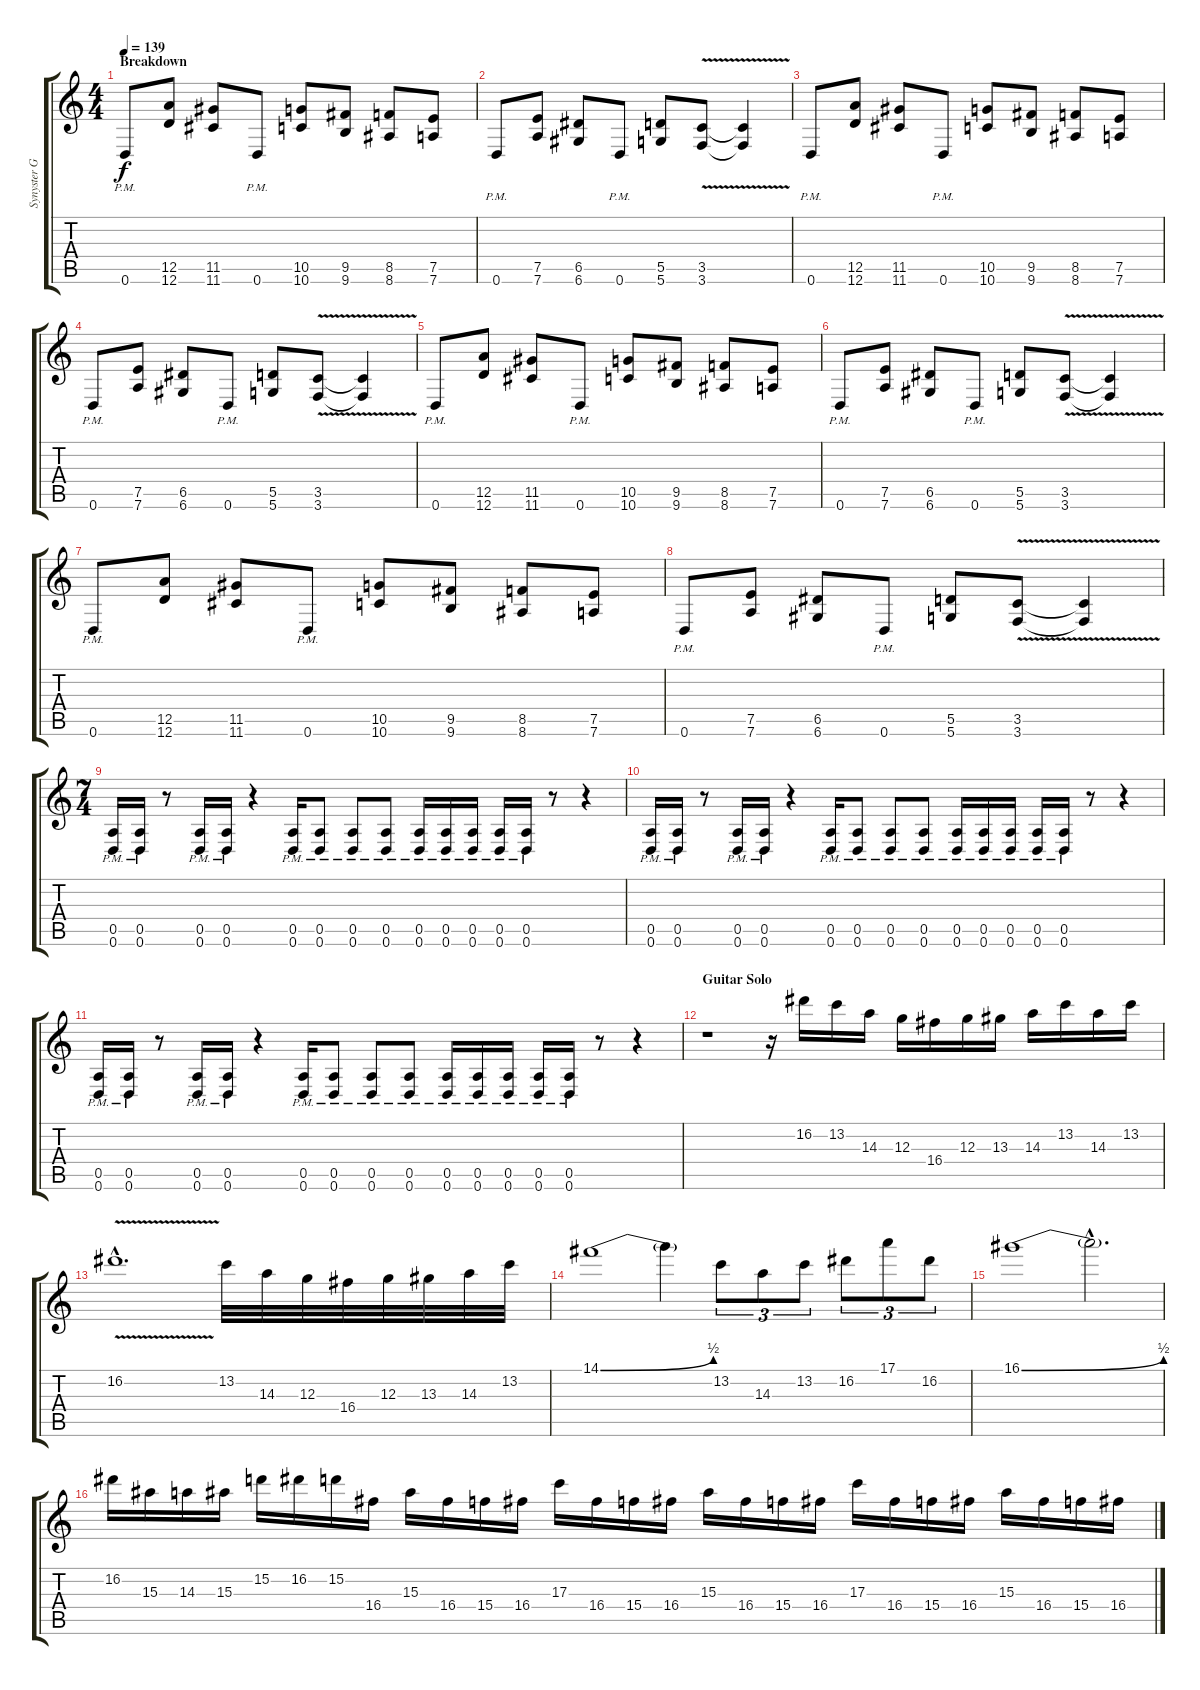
\track ("Synyster Gates" "Synyster G") {instrument overdrivenguitar}
\staff {score tabs}
\tuning (E4 B3 G3 D3 A2 D2) {hide}
\ts (4 4)
\section ("" "Breakdown")
\tempo 139
\clef g2
\ks c
0.6{pm}.8{dy f} (12.5 12.6).8 (11.5 11.6).8 0.6{pm}.8 (10.5 10.6).8 (9.5 9.6).8 (8.5 8.6).8 (7.5 7.6).8 |
0.6{pm}.8 (7.5 7.6).8 (6.5 6.6).8 0.6{pm}.8 (5.5 5.6).8 (3.5{v} 3.6{v}).8 (3.5{t} 3.6{t}).4 |
0.6{pm}.8 (12.5 12.6).8 (11.5 11.6).8 0.6{pm}.8 (10.5 10.6).8 (9.5 9.6).8 (8.5 8.6).8 (7.5 7.6).8 |
0.6{pm}.8 (7.5 7.6).8 (6.5 6.6).8 0.6{pm}.8 (5.5 5.6).8 (3.5{v} 3.6{v}).8 (3.5{t} 3.6{t}).4 |
0.6{pm}.8 (12.5 12.6).8 (11.5 11.6).8 0.6{pm}.8 (10.5 10.6).8 (9.5 9.6).8 (8.5 8.6).8 (7.5 7.6).8 |
0.6{pm}.8 (7.5 7.6).8 (6.5 6.6).8 0.6{pm}.8 (5.5 5.6).8 (3.5{v} 3.6{v}).8 (3.5{t} 3.6{t}).4 |
0.6{pm}.8 (12.5 12.6).8 (11.5 11.6).8 0.6{pm}.8 (10.5 10.6).8 (9.5 9.6).8 (8.5 8.6).8 (7.5 7.6).8 |
0.6{pm}.8 (7.5 7.6).8 (6.5 6.6).8 0.6{pm}.8 (5.5 5.6).8 (3.5{v} 3.6{v}).8 (3.5{t} 3.6{t}).4 |
\ts (7 4)
(0.5{pm} 0.6{pm}).16 (0.5{pm} 0.6{pm}).16 r.8 (0.5{pm} 0.6{pm}).16 (0.5{pm} 0.6{pm}).16 r.4 (0.5{pm} 0.6{pm}).16 (0.5{pm} 0.6{pm}).8 (0.5{pm} 0.6{pm}).8 (0.5{pm} 0.6{pm}).8 (0.5{pm} 0.6{pm}).16 (0.5{pm} 0.6{pm}).16 (0.5{pm} 0.6{pm}).16 (0.5{pm} 0.6{pm}).16 (0.5{pm} 0.6{pm}).16 r.8 r.4 |
(0.5{pm} 0.6{pm}).16 (0.5{pm} 0.6{pm}).16 r.8 (0.5{pm} 0.6{pm}).16 (0.5{pm} 0.6{pm}).16 r.4 (0.5{pm} 0.6{pm}).16 (0.5{pm} 0.6{pm}).8 (0.5{pm} 0.6{pm}).8 (0.5{pm} 0.6{pm}).8 (0.5{pm} 0.6{pm}).16 (0.5{pm} 0.6{pm}).16 (0.5{pm} 0.6{pm}).16 (0.5{pm} 0.6{pm}).16 (0.5{pm} 0.6{pm}).16 r.8 r.4 |
(0.5{pm} 0.6{pm}).16 (0.5{pm} 0.6{pm}).16 r.8 (0.5{pm} 0.6{pm}).16 (0.5{pm} 0.6{pm}).16 r.4 (0.5{pm} 0.6{pm}).16 (0.5{pm} 0.6{pm}).8 (0.5{pm} 0.6{pm}).8 (0.5{pm} 0.6{pm}).8 (0.5{pm} 0.6{pm}).16 (0.5{pm} 0.6{pm}).16 (0.5{pm} 0.6{pm}).16 (0.5{pm} 0.6{pm}).16 (0.5{pm} 0.6{pm}).16 r.8 r.4 |
\section ("" "Guitar Solo")
r.1 r.16 16.2.16 13.2.16 14.3.16 12.3.16 16.4.16 12.3.16 13.3.16 14.3.16 13.2.16 14.3.16 13.2.16 |
16.2{v hac}.1{d} 13.2.32 14.3.32 12.3.32 16.4.32 12.3.32 13.3.32 14.3.32 13.2.32 |
14.1{be (bend 0 0 60 2)}.1 14.1{t}.4 13.2.8{tu (3 2)} 14.3.8{tu (3 2)} 13.2.8{tu (3 2)} 16.2.8{tu (3 2)} 17.1.8{tu (3 2)} 16.2.8{tu (3 2)} |
16.1{be (bend 0 0 60 2)}.1 16.1{hac t}.2{d} |
16.2.16 15.3.16 14.3.16 15.3.16 15.2.16 16.2.16 15.2.16 16.4.16 15.3.16 16.4.16 15.4.16 16.4.16 17.3.16 16.4.16 15.4.16 16.4.16 15.3.16 16.4.16 15.4.16 16.4.16 17.3.16 16.4.16 15.4.16 16.4.16 15.3.16 16.4.16 15.4.16 16.4.16
